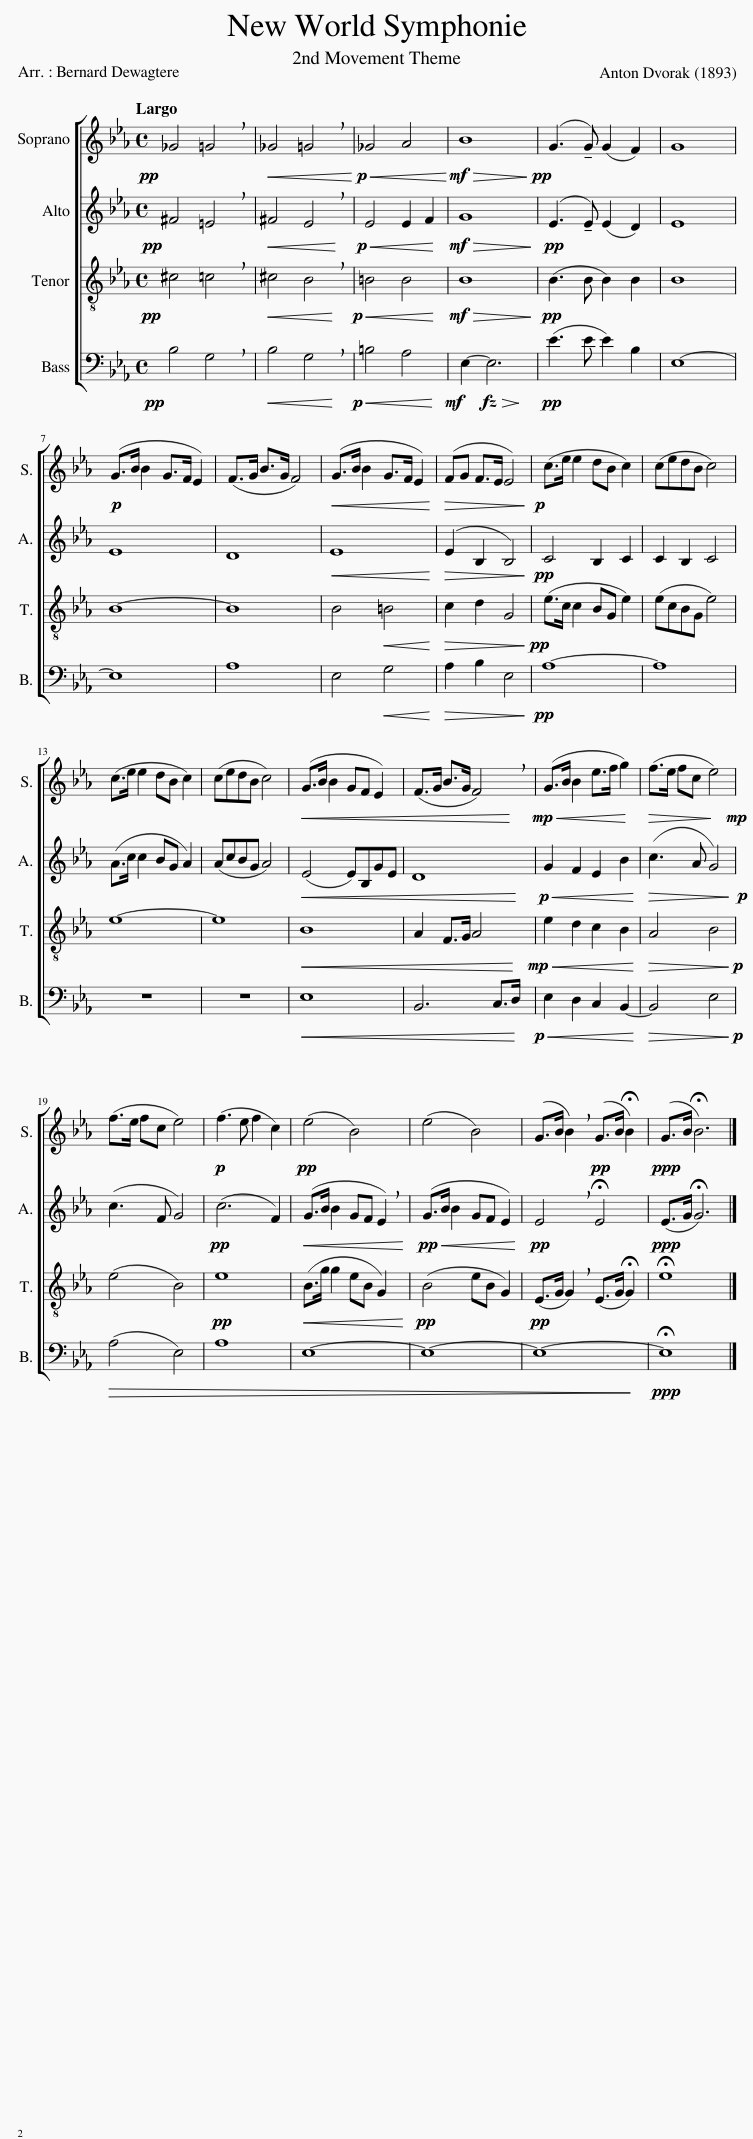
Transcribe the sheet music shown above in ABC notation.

X:1
%%score [ 1 2 3 4 ]
L:1/8
Q:1/4=60
M:4/4
I:linebreak $
K:Eb
V:1 treble
V:2 treble
V:3 treble-8
V:4 bass
V:1
!pp! _G4 !breath!=G4 |!<(! _G4 !breath!=G4!<)! |!p!!<(! _G4 A4!<)! |!mf!!>(! B8!>)! |!pp! (G3 !tenuto!G) (G2 F2) | %5
 G8 |$!p! (G>B B2 G>F E2) | (F>G B>G F4) |!<(! (G>B B2 G>F E2)!<)! |!>(! (FG F>E E4)!>)! | %10
!p! (c>e e2 dB c2) | (cedB c4) |$ (c>e e2 dB c2) | (cedB c4) |!<(! (G>B B2 GF E2) | %15
 (F>G B>G !breath!F4)!<)! |!mp!!<(! (G>B B2 e>f g2)!<)! |!>(! (f>e fc!mp! e4)!>)! |$ (f>e fc e4) |!p! (f3 e f2 c2) | %20
!pp! (e4 B4) | (e4 B4) | (G>B !breath!B2)!pp! (G>B !fermata!B2) |!ppp! (G>B !fermata!B6) |] %24
V:2
!pp! ^F4 !breath!=E4 |!<(! ^F4 !breath!E4!<)! |!p!!<(! E4 E2 F2!<)! |!mf!!>(! G8!>)! |!pp! (E3 !tenuto!E) (E2 D2) | %5
 E8 |$ E8 | D8 |!<(! E8!<)! |!>(! (E2 B,2 B,4)!>)! | %10
!pp! C4 B,2 C2 | C2 B,2 C4 |$ (A>c c2 BG A2) | (AcBG A4) |!<(! (E4 E)B,GE | %15
 D8!<)! |!p!!<(! G2 F2 E2 B2!<)! |!>(! (c3 A!p! G4)!>)! |$ (c3 F G4) |!pp! (c6 F2) | %20
!<(! (G>B B2 GF !breath!E2)!<)! |!pp!!<(! (G>B B2 GF E2)!<)! |!pp! !breath!E4 !fermata!E4 |!ppp! (E>G !fermata!G6) |] %24
V:3
!pp! ^c4 !breath!=c4 |!<(! ^c4 !breath!B4!<)! |!p!!<(! =B4 B4!<)! |!mf!!>(! B8!>)! |!pp! (B3 B B2) B2 | %5
 B8 |$ B8- | B8 | B4!<(! =B4!<)! |!>(! c2 d2 G4!>)! | %10
!pp! (e>c c2 BG e2) | (ecBG e4) |$ e8- | e8 |!<(! B8 | %15
 A2 F>G A4!<)! |!mp!!<(! e2 d2 c2 B2!<)! |!>(! A4!p! B4!>)! |$ (e4 B4) |!pp! e8 | %20
!<(! (B>g g2 eB G2)!<)! |!pp! (B4 eB G2) |!pp! (E>G !breath!G2) (E>G !fermata!G2) | !fermata!e8 |] %24
V:4
!pp! B,4 !breath!G,4 |!<(! B,4 !breath!G,4!<)! |!p!!<(! =B,4 A,4!<)! |!mf! E,2-!>(! E,6!>)! |!pp! (E3 E E2) B,2 | %5
 E,8- |$ E,8 | A,8 | E,4!<(! G,4!<)! |!>(! A,2 B,2 E,4!>)! | %10
!pp! A,8- | A,8 |$ z8 | z8 |!<(! E,8 | %15
 B,,6 C,>D,!<)! |!p!!<(! E,2 D,2 C,2 B,,2-!<)! |!>(! B,,4!p! E,4!>)! |$!>(! (A,4 E,4) | A,8 | %20
 E,8- | E,8- | E,8-!>)! |!ppp! !fermata!E,8 |] %24
